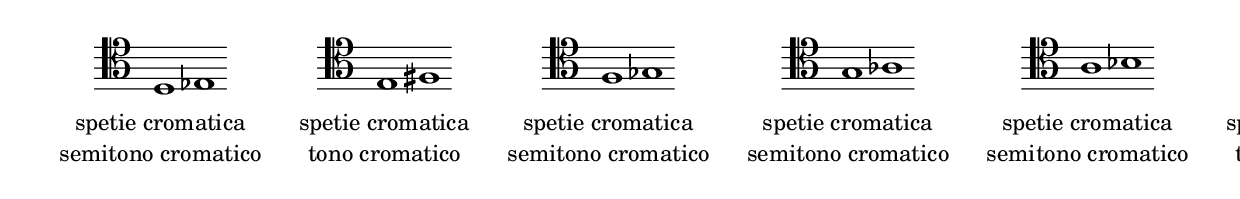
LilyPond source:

\version "2.22.2"

% Auto generated file

\header {
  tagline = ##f
}

dot = {
   \once \override Script.add-stem-support = ##f
   \once \override Script.toward-stem-shift = 0
   \once \override Script.skyline-horizontal-padding = 0
   \once \override Script.direction = 1
   \once \override Script.font-size = 1
}

\markup {
  \center-column {
    \line {
      \center-align
      \fontsize#3 { \concat { \normal-text ""} }
    }
    \null
    \line {
      \center-column {

        \line {
          \score {
            <<
              \new Staff \with { instrumentName = ""} {
                \override Staff.TimeSignature.stencil = ##f
                \override Staff.NoteHead.style = #'baroque
                \accidentalStyle Score.forget
                \cadenzaOn
                \clef "tenor" d1 
                es1 
                \cadenzaOff
              }
            >>
            \layout {
              \context {
                \Score
                \override SpacingSpanner.common-shortest-duration = #(ly:make-moment 1)
              }
            }
          }
        }
        \null
        \line {
          \left-align {  \normal-text "spetie cromatica" }
        }
        \line {
          \left-align {  \normal-text "semitono cromatico" }
        }

      }
      \hspace #3 
      \center-column {

        \line {
          \score {
            <<
              \new Staff \with { instrumentName = ""} {
                \override Staff.TimeSignature.stencil = ##f
                \override Staff.NoteHead.style = #'baroque
                \accidentalStyle Score.forget
                \cadenzaOn
                \clef "tenor" e1 
                fis1 
                \cadenzaOff
              }
            >>
            \layout {
              \context {
                \Score
                \override SpacingSpanner.common-shortest-duration = #(ly:make-moment 1)
              }
            }
          }
        }
        \null
        \line {
          \left-align {  \normal-text "spetie cromatica" }
        }
        \line {
          \left-align {  \normal-text "tono cromatico" }
        }

      }
      \hspace #3 
      \center-column {

        \line {
          \score {
            <<
              \new Staff \with { instrumentName = ""} {
                \override Staff.TimeSignature.stencil = ##f
                \override Staff.NoteHead.style = #'baroque
                \accidentalStyle Score.forget
                \cadenzaOn
                \clef "tenor" f1 
                ges1 
                \cadenzaOff
              }
            >>
            \layout {
              \context {
                \Score
                \override SpacingSpanner.common-shortest-duration = #(ly:make-moment 1)
              }
            }
          }
        }
        \null
        \line {
          \left-align {  \normal-text "spetie cromatica" }
        }
        \line {
          \left-align {  \normal-text "semitono cromatico" }
        }

      }
      \hspace #3 
      \center-column {

        \line {
          \score {
            <<
              \new Staff \with { instrumentName = ""} {
                \override Staff.TimeSignature.stencil = ##f
                \override Staff.NoteHead.style = #'baroque
                \accidentalStyle Score.forget
                \cadenzaOn
                \clef "tenor" g1 
                as1 
                \cadenzaOff
              }
            >>
            \layout {
              \context {
                \Score
                \override SpacingSpanner.common-shortest-duration = #(ly:make-moment 1)
              }
            }
          }
        }
        \null
        \line {
          \left-align {  \normal-text "spetie cromatica" }
        }
        \line {
          \left-align {  \normal-text "semitono cromatico" }
        }

      }
      \hspace #3 
      \center-column {

        \line {
          \score {
            <<
              \new Staff \with { instrumentName = ""} {
                \override Staff.TimeSignature.stencil = ##f
                \override Staff.NoteHead.style = #'baroque
                \accidentalStyle Score.forget
                \cadenzaOn
                \clef "tenor" a1 
                bes1 
                \cadenzaOff
              }
            >>
            \layout {
              \context {
                \Score
                \override SpacingSpanner.common-shortest-duration = #(ly:make-moment 1)
              }
            }
          }
        }
        \null
        \line {
          \left-align {  \normal-text "spetie cromatica" }
        }
        \line {
          \left-align {  \normal-text "semitono cromatico" }
        }

      }
      \hspace #3 
      \center-column {

        \line {
          \score {
            <<
              \new Staff \with { instrumentName = ""} {
                \override Staff.TimeSignature.stencil = ##f
                \override Staff.NoteHead.style = #'baroque
                \accidentalStyle Score.forget
                \cadenzaOn
                \clef "tenor" c'1 
                bes1 
                \cadenzaOff
              }
            >>
            \layout {
              \context {
                \Score
                \override SpacingSpanner.common-shortest-duration = #(ly:make-moment 1)
              }
            }
          }
        }
        \null
        \line {
          \left-align {  \normal-text "spetie cromatica" }
        }
        \line {
          \left-align {  \normal-text "tono cromatico" }
        }

      }
      \hspace #3 
      \center-column {

        \line {
          \score {
            <<
              \new Staff \with { instrumentName = ""} {
                \override Staff.TimeSignature.stencil = ##f
                \override Staff.NoteHead.style = #'baroque
                \accidentalStyle Score.forget
                \cadenzaOn
                \clef "tenor" a1 
                gis1 
                \cadenzaOff
              }
            >>
            \layout {
              \context {
                \Score
                \override SpacingSpanner.common-shortest-duration = #(ly:make-moment 1)
              }
            }
          }
        }
        \null
        \line {
          \left-align {  \normal-text "spetie cromatica" }
        }
        \line {
          \left-align {  \normal-text "semitono cromatico" }
        }

      }
      \hspace #3 
      \center-column {

        \line {
          \score {
            <<
              \new Staff \with { instrumentName = ""} {
                \override Staff.TimeSignature.stencil = ##f
                \override Staff.NoteHead.style = #'baroque
                \accidentalStyle Score.forget
                \cadenzaOn
                \clef "tenor" g1 
                fis1 
                \cadenzaOff
              }
            >>
            \layout {
              \context {
                \Score
                \override SpacingSpanner.common-shortest-duration = #(ly:make-moment 1)
              }
            }
          }
        }
        \null
        \line {
          \left-align {  \normal-text "spetie cromatica" }
        }
        \line {
          \left-align {  \normal-text "semitono cromatico" }
        }

      }
      \hspace #3 
      \center-column {

        \line {
          \score {
            <<
              \new Staff \with { instrumentName = ""} {
                \override Staff.TimeSignature.stencil = ##f
                \override Staff.NoteHead.style = #'baroque
                \accidentalStyle Score.forget
                \cadenzaOn
                \clef "tenor" f1 
                es1 
                \cadenzaOff
              }
            >>
            \layout {
              \context {
                \Score
                \override SpacingSpanner.common-shortest-duration = #(ly:make-moment 1)
              }
            }
          }
        }
        \null
        \line {
          \left-align {  \normal-text "spetie cromatica" }
        }
        \line {
          \left-align {  \normal-text "tono cromatico" }
        }

      }
      \hspace #3 

    }
  }
}